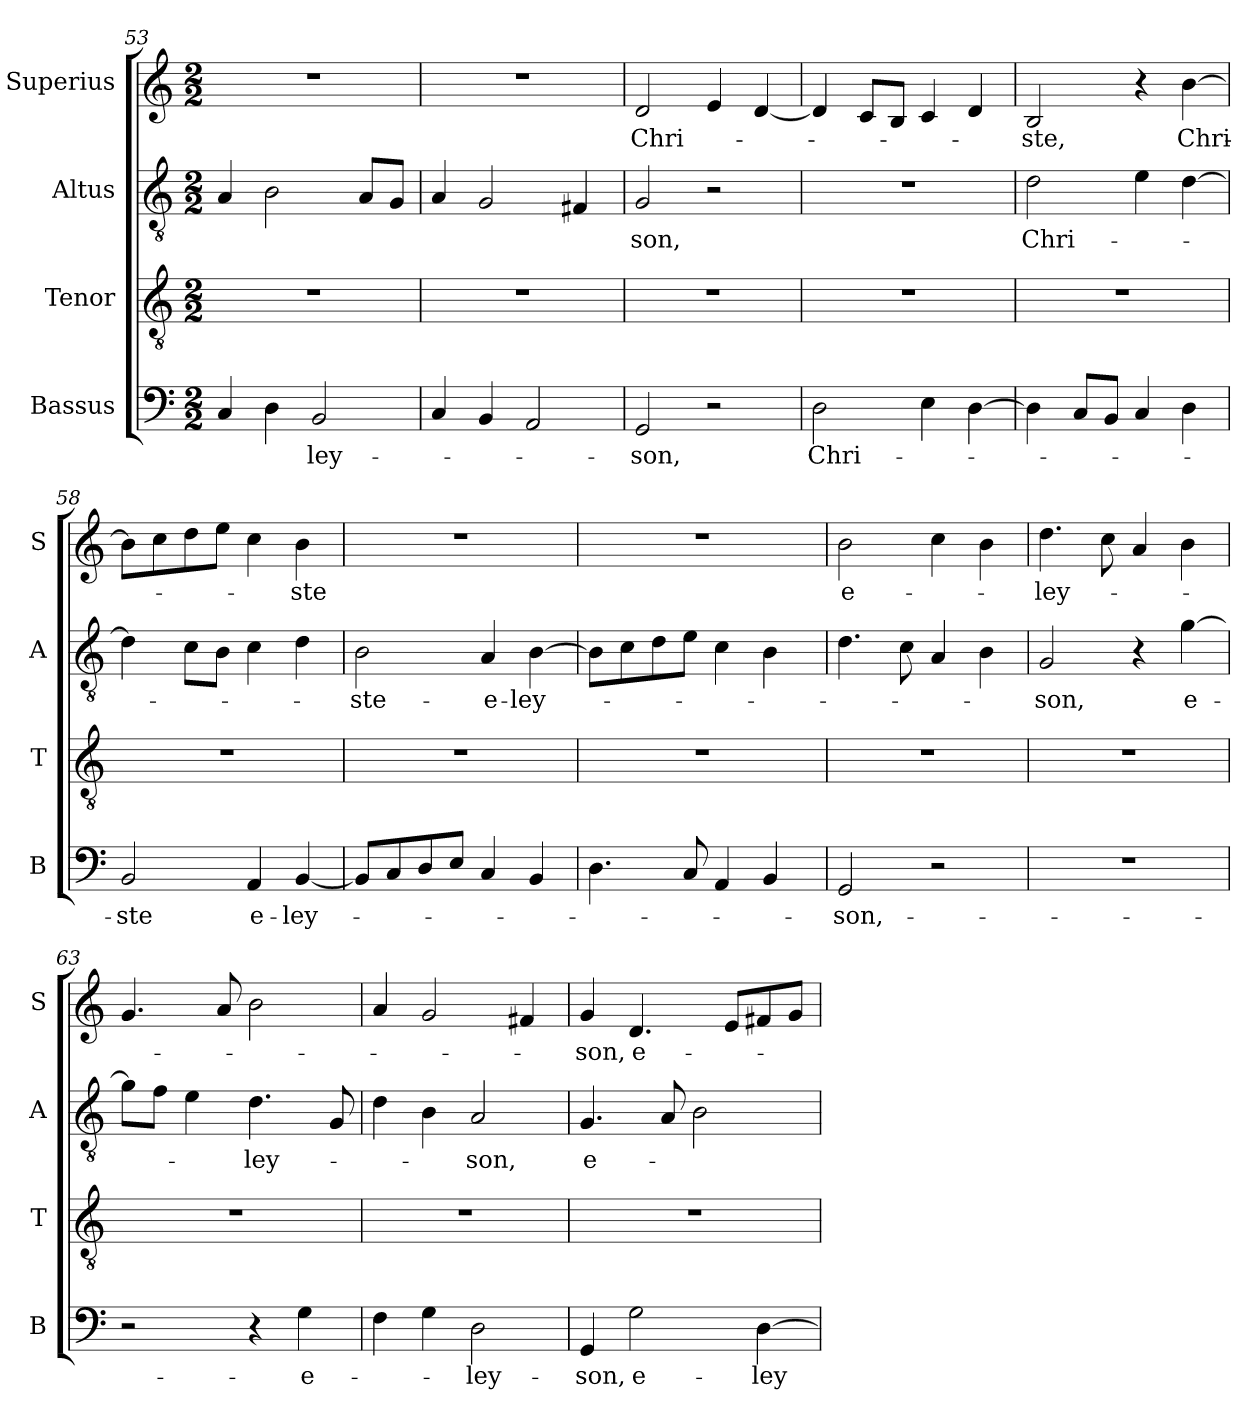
**kern	**text	**kern	**kern	**text	**kern	**text
*part4	*part4	*part3	*part2	*part2	*part1	*part1
*staff4	*staff4	*staff3	*staff2	*staff2	*staff1	*staff1
*I"Bassus	*	*I"Tenor	*I"Altus	*	*I"Superius	*
*I'B	*	*I'T	*I'A	*	*I'S	*
*clefF4	*	*clefGv2	*clefGv2	*	*clefG2	*
*k[]	*	*k[]	*k[]	*	*k[]	*
*M2/2	*	*M2/2	*M2/2	*	*M2/2	*
=53	=53	=53	=53	=53	=53	=53
4C	.	1r	4A	.	1r	.
4D	.	.	2B	.	.	.
!	!LO:LY:i	!	!	!	!	!
2BB	-ley-	.	.	.	.	.
.	.	.	8AL	.	.	.
.	.	.	8GJ	.	.	.
=54	=54	=54	=54	=54	=54	=54
4C	.	1r	4A	.	1r	.
4BB	.	.	2G	.	.	.
2AA	.	.	.	.	.	.
.	.	.	4F#X	.	.	.
=55	=55	=55	=55	=55	=55	=55
!	!LO:LY:i	!	!	!LO:LY:i	!	!LO:LY:i
2GG	-son,	1r	2G	-son,	2d	Chri-
2r	.	.	2r	.	4e	.
.	.	.	.	.	[4d	.
=56	=56	=56	=56	=56	=56	=56
!	!LO:LY:i	!	!	!	!	!
2D	Chri-	1r	1r	.	4d]	.
.	.	.	.	.	8cL	.
.	.	.	.	.	8BJ	.
4E	.	.	.	.	4c	.
[4D	.	.	.	.	4d	.
=57	=57	=57	=57	=57	=57	=57
!	!	!	!	!LO:LY:i	!	!LO:LY:i
4D]	.	1r	2d	Chri-	2B	-ste,
8CL	.	.	.	.	.	.
8BBJ	.	.	.	.	.	.
4C	.	.	4e	.	4r	.
!	!	!	!	!	!	!LO:LY:i
4D	.	.	[4d	.	[4b	Chri-
=58	=58	=58	=58	=58	=58	=58
!	!LO:LY:i	!	!	!	!	!
2BB	-ste	1r	4d]	.	8bL]	.
.	.	.	.	.	8cc	.
.	.	.	8cL	.	8dd	.
.	.	.	8BJ	.	8eeJ	.
!	!LO:LY:i	!	!	!	!	!
4AA	e-	.	4c	.	4cc	.
!	!LO:LY:i	!	!	!	!	!LO:LY:i
[4BB	-ley-	.	4d	.	4b	-ste
=59	=59	=59	=59	=59	=59	=59
!	!	!	!	!LO:LY:i	!	!
8BBL]	.	1r	2B	-ste-	1r	.
8C	.	.	.	.	.	.
8D	.	.	.	.	.	.
8EJ	.	.	.	.	.	.
!	!	!	!	!LO:LY:i	!	!
4C	.	.	4A	-e-	.	.
!	!	!	!	!LO:LY:i	!	!
4BB	.	.	[4B	-ley-	.	.
=60	=60	=60	=60	=60	=60	=60
4.D	.	1r	8BL]	.	1r	.
.	.	.	8c	.	.	.
.	.	.	8d	.	.	.
8C	.	.	8eJ	.	.	.
4AA	.	.	4c	.	.	.
4BB	.	.	4B	.	.	.
=61	=61	=61	=61	=61	=61	=61
!	!LO:LY:i	!	!	!	!	!LO:LY:i
2GG	-son,-	1r	4.d	.	2b	e-
.	.	.	8c	.	.	.
2r	.	.	4A	.	4cc	.
.	.	.	4B	.	4b	.
=62	=62	=62	=62	=62	=62	=62
!	!	!	!	!LO:LY:i	!	!
1r	.	1r	2G	-son,	4.dd	-ley-
.	.	.	.	.	8cc	.
.	.	.	4r	.	4a	.
!	!	!	!	!LO:LY:i	!	!
.	.	.	[4g	e-	4b	.
=63	=63	=63	=63	=63	=63	=63
2r	.	1r	8gL]	.	4.g	.
.	.	.	8fJ	.	.	.
.	.	.	4e	.	.	.
.	.	.	.	.	8a	.
!	!	!	!	!LO:LY:i	!	!
4r	.	.	4.d	-ley-	2b	.
!	!LO:LY:i	!	!	!	!	!
4G	-e-	.	.	.	.	.
.	.	.	8G	.	.	.
=64	=64	=64	=64	=64	=64	=64
4F	.	1r	4d	.	4a	.
4G	.	.	4B	.	2g	.
!	!LO:LY:i	!	!	!LO:LY:i	!	!
2D	-ley-	.	2A	-son,	.	.
.	.	.	.	.	4f#X	.
=65	=65	=65	=65	=65	=65	=65
!	!LO:LY:i	!	!	!	!	!LO:LY:i
4GG	-son,	1r	4.G	e-	4g	-son,
!	!LO:LY:i	!	!	!	!	!
2G	e-	.	.	.	4.d	e-
.	.	.	8A	.	.	.
.	.	.	2B	.	.	.
.	.	.	.	.	8eL	.
!	!LO:LY:i	!	!	!	!	!
[4D	-ley-	.	.	.	8f#X	.
.	.	.	.	.	8gJ	.
=	=	=	=	=	=	=
*-	*-	*-	*-	*-	*-	*-
